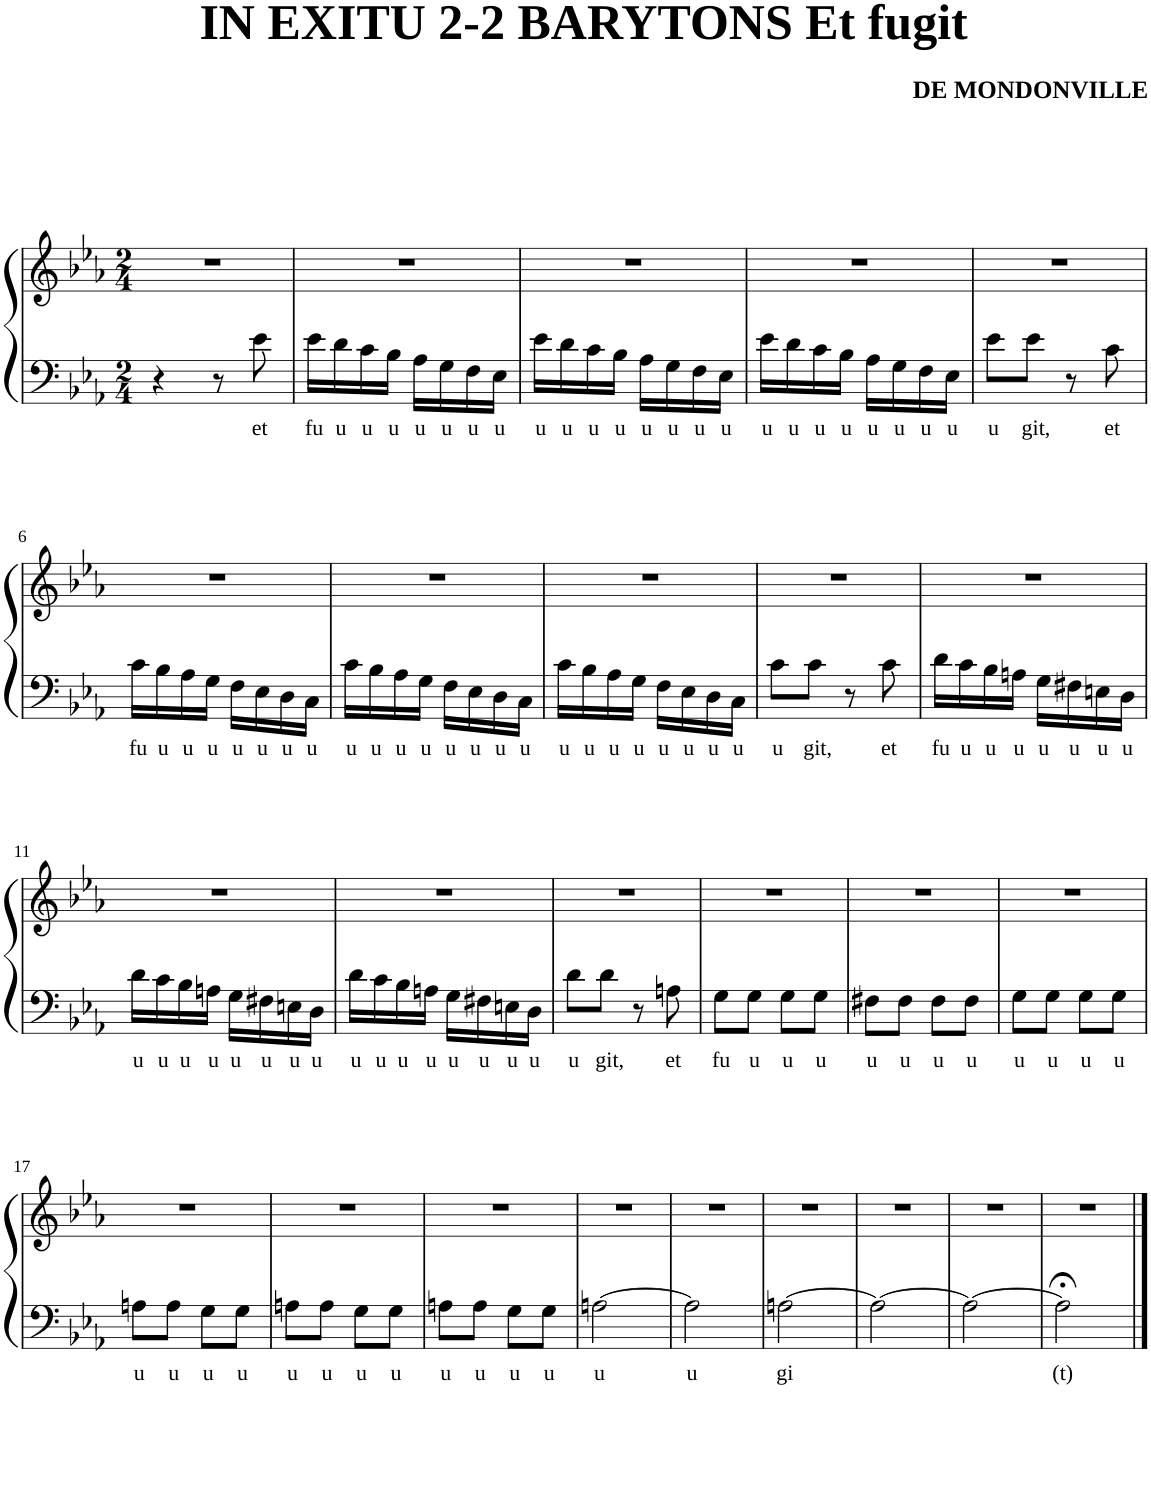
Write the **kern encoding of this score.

**kern	**text	**kern
*part1	*part1	*part1
*staff2	*staff2	*staff1
*I"Piano	*	*
*I'Pno	*	*
*clefF4	*	*clefG2
*k[b-e-a-]	*	*k[b-e-a-]
*E-:	*	*E-:
*M2/4	*	*M2/4
=1	=1	=1
4r	.	2r
8r	.	.
!	!LO:LY:b	!
8e-\	et	.
=2	=2	=2
!	!LO:LY:b	!
16e-\LL	fu	2r
!	!LO:LY:b	!
16d\	u	.
!	!LO:LY:b	!
16c\	u	.
!	!LO:LY:b	!
16B-\JJ	u	.
!	!LO:LY:b	!
16A-\LL	u	.
!	!LO:LY:b	!
16G\	u	.
!	!LO:LY:b	!
16F\	u	.
!	!LO:LY:b	!
16E-\JJ	u	.
=3	=3	=3
!	!LO:LY:b	!
16e-\LL	u	2r
!	!LO:LY:b	!
16d\	u	.
!	!LO:LY:b	!
16c\	u	.
!	!LO:LY:b	!
16B-\JJ	u	.
!	!LO:LY:b	!
16A-\LL	u	.
!	!LO:LY:b	!
16G\	u	.
!	!LO:LY:b	!
16F\	u	.
!	!LO:LY:b	!
16E-\JJ	u	.
=4	=4	=4
!	!LO:LY:b	!
16e-\LL	u	2r
!	!LO:LY:b	!
16d\	u	.
!	!LO:LY:b	!
16c\	u	.
!	!LO:LY:b	!
16B-\JJ	u	.
!	!LO:LY:b	!
16A-\LL	u	.
!	!LO:LY:b	!
16G\	u	.
!	!LO:LY:b	!
16F\	u	.
!	!LO:LY:b	!
16E-\JJ	u	.
=5	=5	=5
!	!LO:LY:b	!
8e-\L	u	2r
!	!LO:LY:b	!
8e-\J	git,	.
8r	.	.
!	!LO:LY:b	!
8c\	et	.
!!LO:LB:g=z
=6	=6	=6
!	!LO:LY:b	!
16c\LL	fu	2r
!	!LO:LY:b	!
16B-\	u	.
!	!LO:LY:b	!
16A-\	u	.
!	!LO:LY:b	!
16G\JJ	u	.
!	!LO:LY:b	!
16F\LL	u	.
!	!LO:LY:b	!
16E-\	u	.
!	!LO:LY:b	!
16D\	u	.
!	!LO:LY:b	!
16C\JJ	u	.
=7	=7	=7
!	!LO:LY:b	!
16c\LL	u	2r
!	!LO:LY:b	!
16B-\	u	.
!	!LO:LY:b	!
16A-\	u	.
!	!LO:LY:b	!
16G\JJ	u	.
!	!LO:LY:b	!
16F\LL	u	.
!	!LO:LY:b	!
16E-\	u	.
!	!LO:LY:b	!
16D\	u	.
!	!LO:LY:b	!
16C\JJ	u	.
=8	=8	=8
!	!LO:LY:b	!
16c\LL	u	2r
!	!LO:LY:b	!
16B-\	u	.
!	!LO:LY:b	!
16A-\	u	.
!	!LO:LY:b	!
16G\JJ	u	.
!	!LO:LY:b	!
16F\LL	u	.
!	!LO:LY:b	!
16E-\	u	.
!	!LO:LY:b	!
16D\	u	.
!	!LO:LY:b	!
16C\JJ	u	.
=9	=9	=9
!	!LO:LY:b	!
8c\L	u	2r
!	!LO:LY:b	!
8c\J	git,	.
8r	.	.
!	!LO:LY:b	!
8c\	et	.
=10	=10	=10
!	!LO:LY:b	!
16d\LL	fu	2r
!	!LO:LY:b	!
16c\	u	.
!	!LO:LY:b	!
16B-\	u	.
!	!LO:LY:b	!
16An\JJ	u	.
!	!LO:LY:b	!
16G\LL	u	.
!	!LO:LY:b	!
16F#X\	u	.
!	!LO:LY:b	!
16En\	u	.
!	!LO:LY:b	!
16D\JJ	u	.
!!LO:LB:g=z
=11	=11	=11
!	!LO:LY:b	!
16d\LL	u	2r
!	!LO:LY:b	!
16c\	u	.
!	!LO:LY:b	!
16B-\	u	.
!	!LO:LY:b	!
16An\JJ	u	.
!	!LO:LY:b	!
16G\LL	u	.
!	!LO:LY:b	!
16F#X\	u	.
!	!LO:LY:b	!
16En\	u	.
!	!LO:LY:b	!
16D\JJ	u	.
=12	=12	=12
!	!LO:LY:b	!
16d\LL	u	2r
!	!LO:LY:b	!
16c\	u	.
!	!LO:LY:b	!
16B-\	u	.
!	!LO:LY:b	!
16An\JJ	u	.
!	!LO:LY:b	!
16G\LL	u	.
!	!LO:LY:b	!
16F#X\	u	.
!	!LO:LY:b	!
16En\	u	.
!	!LO:LY:b	!
16D\JJ	u	.
=13	=13	=13
!	!LO:LY:b	!
8d\L	u	2r
!	!LO:LY:b	!
8d\J	git,	.
8r	.	.
!	!LO:LY:b	!
8An\	et	.
=14	=14	=14
!	!LO:LY:b	!
8G\L	fu	2r
!	!LO:LY:b	!
8G\J	u	.
!	!LO:LY:b	!
8G\L	u	.
!	!LO:LY:b	!
8G\J	u	.
=15	=15	=15
!	!LO:LY:b	!
8F#X\L	u	2r
!	!LO:LY:b	!
8F#\J	u	.
!	!LO:LY:b	!
8F#\L	u	.
!	!LO:LY:b	!
8F#\J	u	.
=16	=16	=16
!	!LO:LY:b	!
8G\L	u	2r
!	!LO:LY:b	!
8G\J	u	.
!	!LO:LY:b	!
8G\L	u	.
!	!LO:LY:b	!
8G\J	u	.
!!LO:LB:g=z
=17	=17	=17
!	!LO:LY:b	!
8An\L	u	2r
!	!LO:LY:b	!
8A\J	u	.
!	!LO:LY:b	!
8G\L	u	.
!	!LO:LY:b	!
8G\J	u	.
=18	=18	=18
!	!LO:LY:b	!
8An\L	u	2r
!	!LO:LY:b	!
8A\J	u	.
!	!LO:LY:b	!
8G\L	u	.
!	!LO:LY:b	!
8G\J	u	.
=19	=19	=19
!	!LO:LY:b	!
8An\L	u	2r
!	!LO:LY:b	!
8A\J	u	.
!	!LO:LY:b	!
8G\L	u	.
!	!LO:LY:b	!
8G\J	u	.
=20	=20	=20
!	!LO:LY:b	!
[2An\	u	2r
=21	=21	=21
!	!LO:LY:b	!
2A\]	u	2r
=22	=22	=22
!	!LO:LY:b	!
[2An\	gi	2r
=23	=23	=23
2A\_	.	2r
=24	=24	=24
2A\_	.	2r
=25	=25	=25
!	!LO:LY:b	!
2A;<\]	(t)	2r
==	==	==
*-	*-	*-
